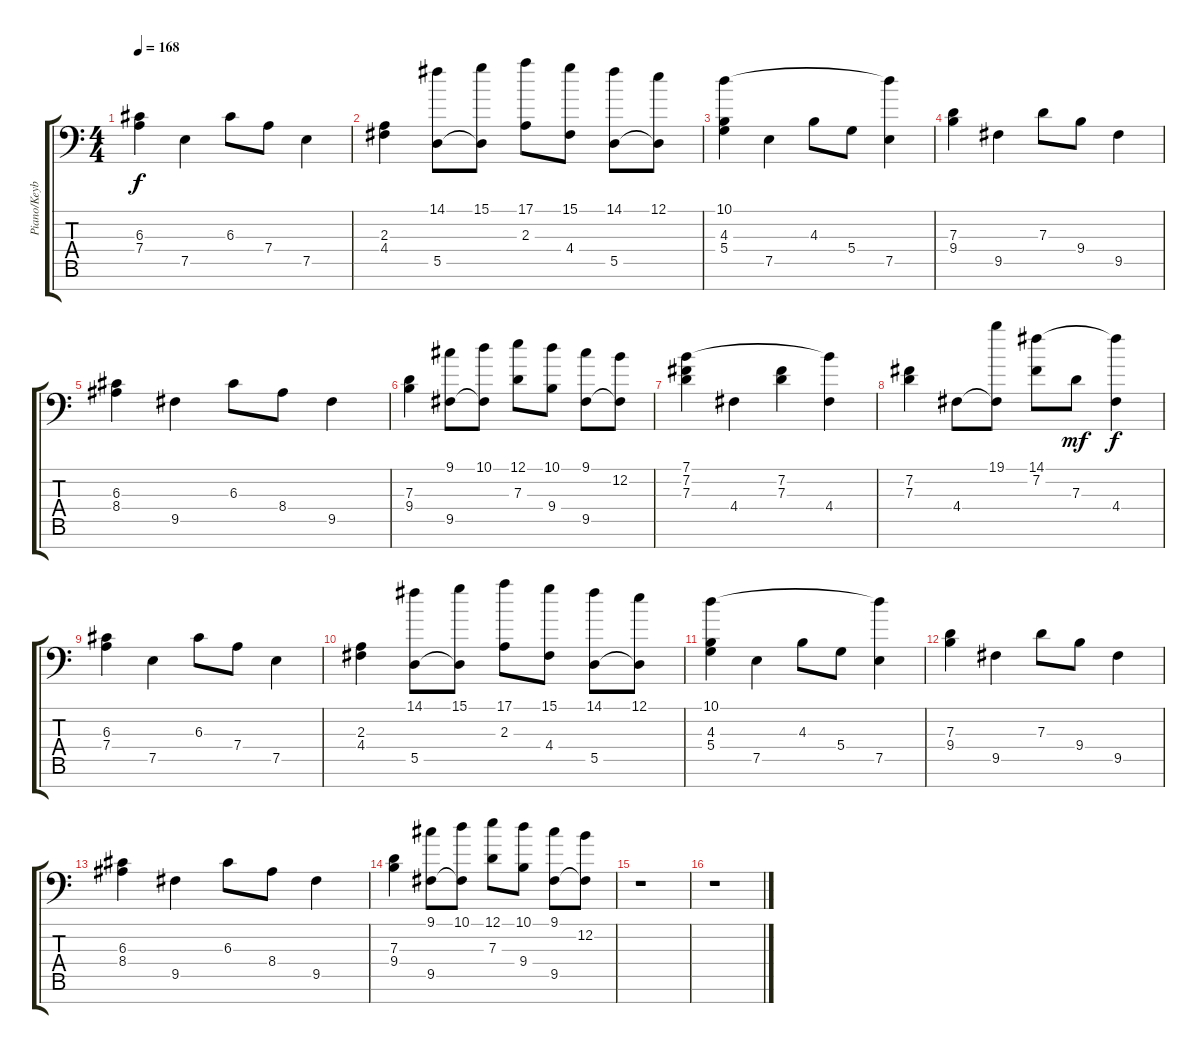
\track ("Piano/Keyboard" "Piano/Keyb") {instrument brightacousticpiano}
\staff {score tabs}
\tuning (E4 B3 G3 D3 A2 E2 Gb1) {hide}
\ts (4 4)
\tempo 168
\clef f4
\ks c
(6.3 7.4).4{dy f} 7.5.4 6.3.8 7.4.8 7.5.4 |
(2.3 4.4).4 (14.1 5.5).8 (15.1 5.5{t}).8 (17.1 2.3).8 (15.1 4.4).8 (14.1 5.5).8 (12.1 5.5{t}).8 |
(10.1 4.3 5.4).4 7.5.4 4.3.8 5.4.8 (10.1{t} 7.5).4 |
(7.3 9.4).4 9.5.4 7.3.8 9.4.8 9.5.4 |
(6.3 8.4).4 9.5.4 6.3.8 8.4.8 9.5.4 |
(7.3 9.4).4 (9.1 9.5).8 (10.1 9.5{t}).8 (12.1 7.3).8 (10.1 9.4).8 (9.1 9.5).8 (12.2 9.5{t}).8 |
(7.1 7.2 7.3).4 4.4.4 (7.2 7.3).4 (7.1{t} 4.4).4 |
(7.2 7.3).4 4.4.8 (19.1 4.4{t}).8 (14.1 7.2).8 7.3.8{dy mf} (14.1{t} 4.4).4{dy f} |
(6.3 7.4).4 7.5.4 6.3.8 7.4.8 7.5.4 |
(2.3 4.4).4 (14.1 5.5).8 (15.1 5.5{t}).8 (17.1 2.3).8 (15.1 4.4).8 (14.1 5.5).8 (12.1 5.5{t}).8 |
(10.1 4.3 5.4).4 7.5.4 4.3.8 5.4.8 (10.1{t} 7.5).4 |
(7.3 9.4).4 9.5.4 7.3.8 9.4.8 9.5.4 |
(6.3 8.4).4 9.5.4 6.3.8 8.4.8 9.5.4 |
(7.3 9.4).4 (9.1 9.5).8 (10.1 9.5{t}).8 (12.1 7.3).8 (10.1 9.4).8 (9.1 9.5).8 (12.2 9.5{t}).8 |
r.1 |
r.1
